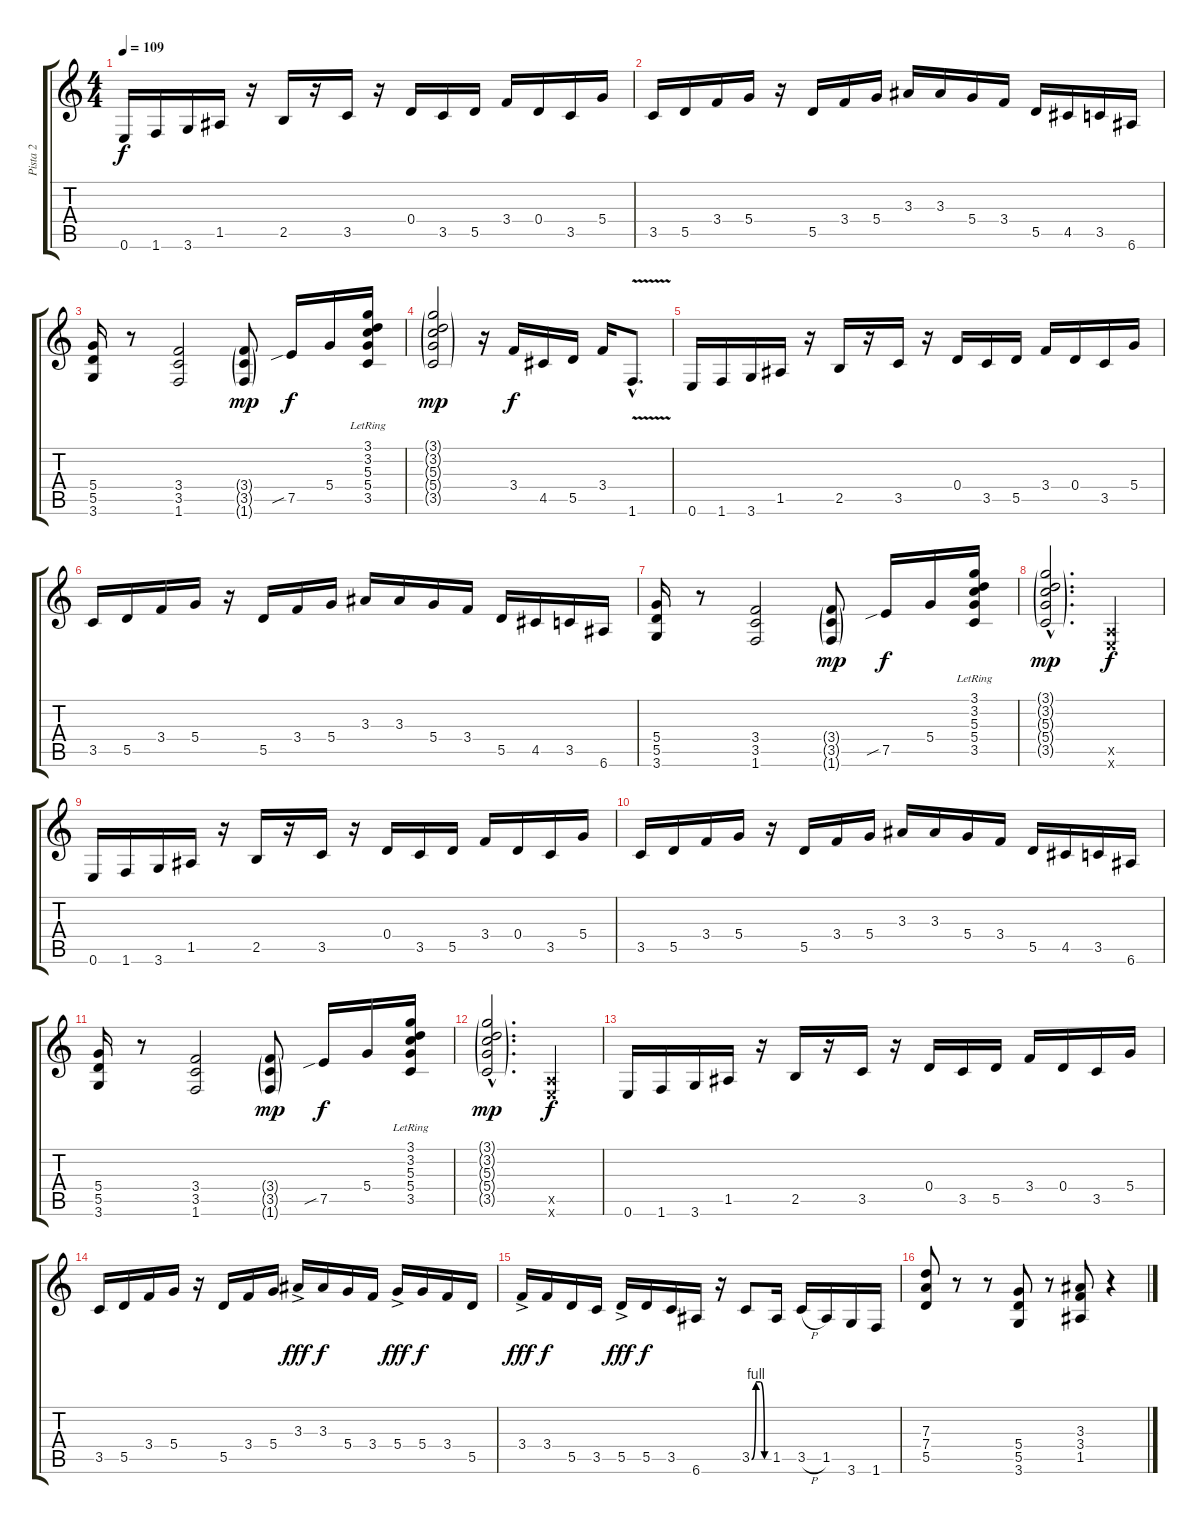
\track ("Pista 2" "Pista 2") {instrument distortionguitar}
\staff {score tabs}
\tuning (E4 B3 G3 D3 A2 E2) {hide}
\ts (4 4)
\tempo 109
\clef g2
\ks c
0.6.16{dy f} 1.6.16 3.6.16 1.5.16 r.16 2.5.16 r.16 3.5.16 r.16 0.4.16 3.5.16 5.5.16 3.4.16 0.4.16 3.5.16 5.4.16 |
3.5.16 5.5.16 3.4.16 5.4.16 r.16 5.5.16 3.4.16 5.4.16 3.3.16 3.3.16 5.4.16 3.4.16 5.5.16 4.5.16 3.5.16 6.6.16 |
(5.4 5.5 3.6).16 r.8 (3.4 3.5 1.6).2 (3.4{g} 3.5{g} 1.6{g}).8{dy mp} 7.5{sib}.16{dy f} 5.4.16 (3.1{lr} 3.2{lr} 5.3{lr} 5.4{lr} 3.5{lr}).16 |
(3.1{g} 3.2{g} 5.3{g} 5.4{g} 3.5{g}).2{dy mp} r.16 3.4.16{dy f} 4.5.16 5.5.16 3.4.16 1.6{v hac}.8{d} |
0.6.16 1.6.16 3.6.16 1.5.16 r.16 2.5.16 r.16 3.5.16 r.16 0.4.16 3.5.16 5.5.16 3.4.16 0.4.16 3.5.16 5.4.16 |
3.5.16 5.5.16 3.4.16 5.4.16 r.16 5.5.16 3.4.16 5.4.16 3.3.16 3.3.16 5.4.16 3.4.16 5.5.16 4.5.16 3.5.16 6.6.16 |
(5.4 5.5 3.6).16 r.8 (3.4 3.5 1.6).2 (3.4{g} 3.5{g} 1.6{g}).8{dy mp} 7.5{sib}.16{dy f} 5.4.16 (3.1{lr} 3.2{lr} 5.3{lr} 5.4{lr} 3.5{lr}).16 |
(3.1{g hac} 3.2{g hac} 5.3{g hac} 5.4{g hac} 3.5{g hac}).2{d dy mp} (0.5{x} 0.6{x}).4{dy f} |
0.6.16 1.6.16 3.6.16 1.5.16 r.16 2.5.16 r.16 3.5.16 r.16 0.4.16 3.5.16 5.5.16 3.4.16 0.4.16 3.5.16 5.4.16 |
3.5.16 5.5.16 3.4.16 5.4.16 r.16 5.5.16 3.4.16 5.4.16 3.3.16 3.3.16 5.4.16 3.4.16 5.5.16 4.5.16 3.5.16 6.6.16 |
(5.4 5.5 3.6).16 r.8 (3.4 3.5 1.6).2 (3.4{g} 3.5{g} 1.6{g}).8{dy mp} 7.5{sib}.16{dy f} 5.4.16 (3.1{lr} 3.2{lr} 5.3{lr} 5.4{lr} 3.5{lr}).16 |
(3.1{g hac} 3.2{g hac} 5.3{g hac} 5.4{g hac} 3.5{g hac}).2{d dy mp} (0.5{x} 0.6{x}).4{dy f} |
0.6.16 1.6.16 3.6.16 1.5.16 r.16 2.5.16 r.16 3.5.16 r.16 0.4.16 3.5.16 5.5.16 3.4.16 0.4.16 3.5.16 5.4.16 |
3.5.16 5.5.16 3.4.16 5.4.16 r.16 5.5.16 3.4.16 5.4.16 3.3{ac}.16{dy fff} 3.3.16{dy f} 5.4.16 3.4.16 5.4{ac}.16{dy fff} 5.4.16{dy f} 3.4.16 5.5.16 |
3.4{ac}.16{dy fff} 3.4.16{dy f} 5.5.16 3.5.16 5.5{ac}.16{dy fff} 5.5.16{dy f} 3.5.16 6.6.16 r.16 3.5{be (custom 0 0 15 4 30 4 45 0 60 0)}.8 1.5.16 3.5{h}.16 1.5.16 3.6.16 1.6.16 |
(7.3 7.4 5.5).8 r.8 r.8 (5.4 5.5 3.6).8 r.8 (3.3 3.4 1.5).8 r.4
